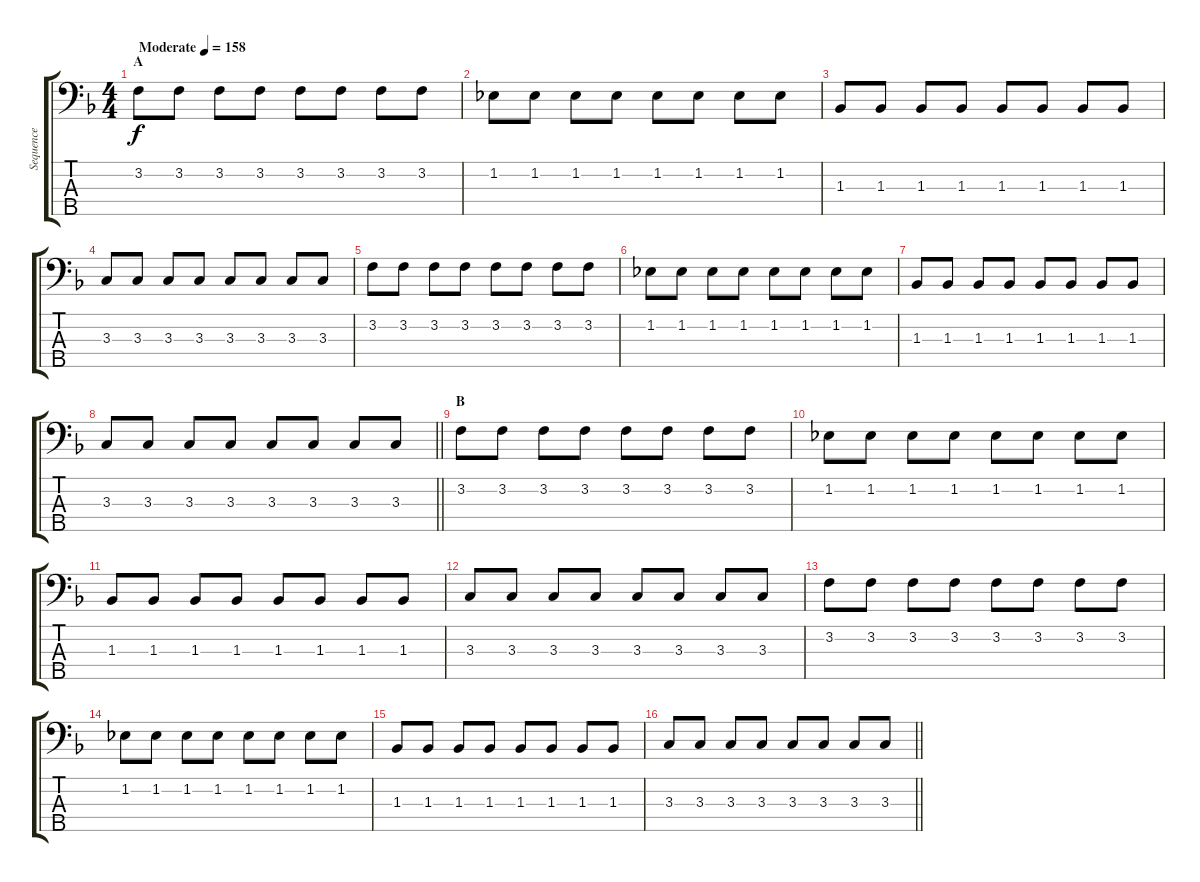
\track ("Sequence" "Sequence") {instrument synthbass1}
\staff {score tabs}
\tuning (G2 D2 A1 E1 B0) {hide}
\ts (4 4)
\section ("" "A")
\tempo (158 "Moderate")
\clef f4
\ks f
3.2.8{dy f instrument synthbass1} 3.2.8 3.2.8 3.2.8 3.2.8 3.2.8 3.2.8 3.2.8 |
1.2.8 1.2.8 1.2.8 1.2.8 1.2.8 1.2.8 1.2.8 1.2.8 |
1.3.8 1.3.8 1.3.8 1.3.8 1.3.8 1.3.8 1.3.8 1.3.8 |
3.3.8 3.3.8 3.3.8 3.3.8 3.3.8 3.3.8 3.3.8 3.3.8 |
3.2.8 3.2.8 3.2.8 3.2.8 3.2.8 3.2.8 3.2.8 3.2.8 |
1.2.8 1.2.8 1.2.8 1.2.8 1.2.8 1.2.8 1.2.8 1.2.8 |
1.3.8 1.3.8 1.3.8 1.3.8 1.3.8 1.3.8 1.3.8 1.3.8 |
\barLineRight lightlight
3.3.8 3.3.8 3.3.8 3.3.8 3.3.8 3.3.8 3.3.8 3.3.8 |
\section ("" "B")
3.2.8 3.2.8 3.2.8 3.2.8 3.2.8 3.2.8 3.2.8 3.2.8 |
1.2.8 1.2.8 1.2.8 1.2.8 1.2.8 1.2.8 1.2.8 1.2.8 |
1.3.8 1.3.8 1.3.8 1.3.8 1.3.8 1.3.8 1.3.8 1.3.8 |
3.3.8 3.3.8 3.3.8 3.3.8 3.3.8 3.3.8 3.3.8 3.3.8 |
3.2.8 3.2.8 3.2.8 3.2.8 3.2.8 3.2.8 3.2.8 3.2.8 |
1.2.8 1.2.8 1.2.8 1.2.8 1.2.8 1.2.8 1.2.8 1.2.8 |
1.3.8 1.3.8 1.3.8 1.3.8 1.3.8 1.3.8 1.3.8 1.3.8 |
\barLineRight lightlight
3.3.8 3.3.8 3.3.8 3.3.8 3.3.8 3.3.8 3.3.8 3.3.8
